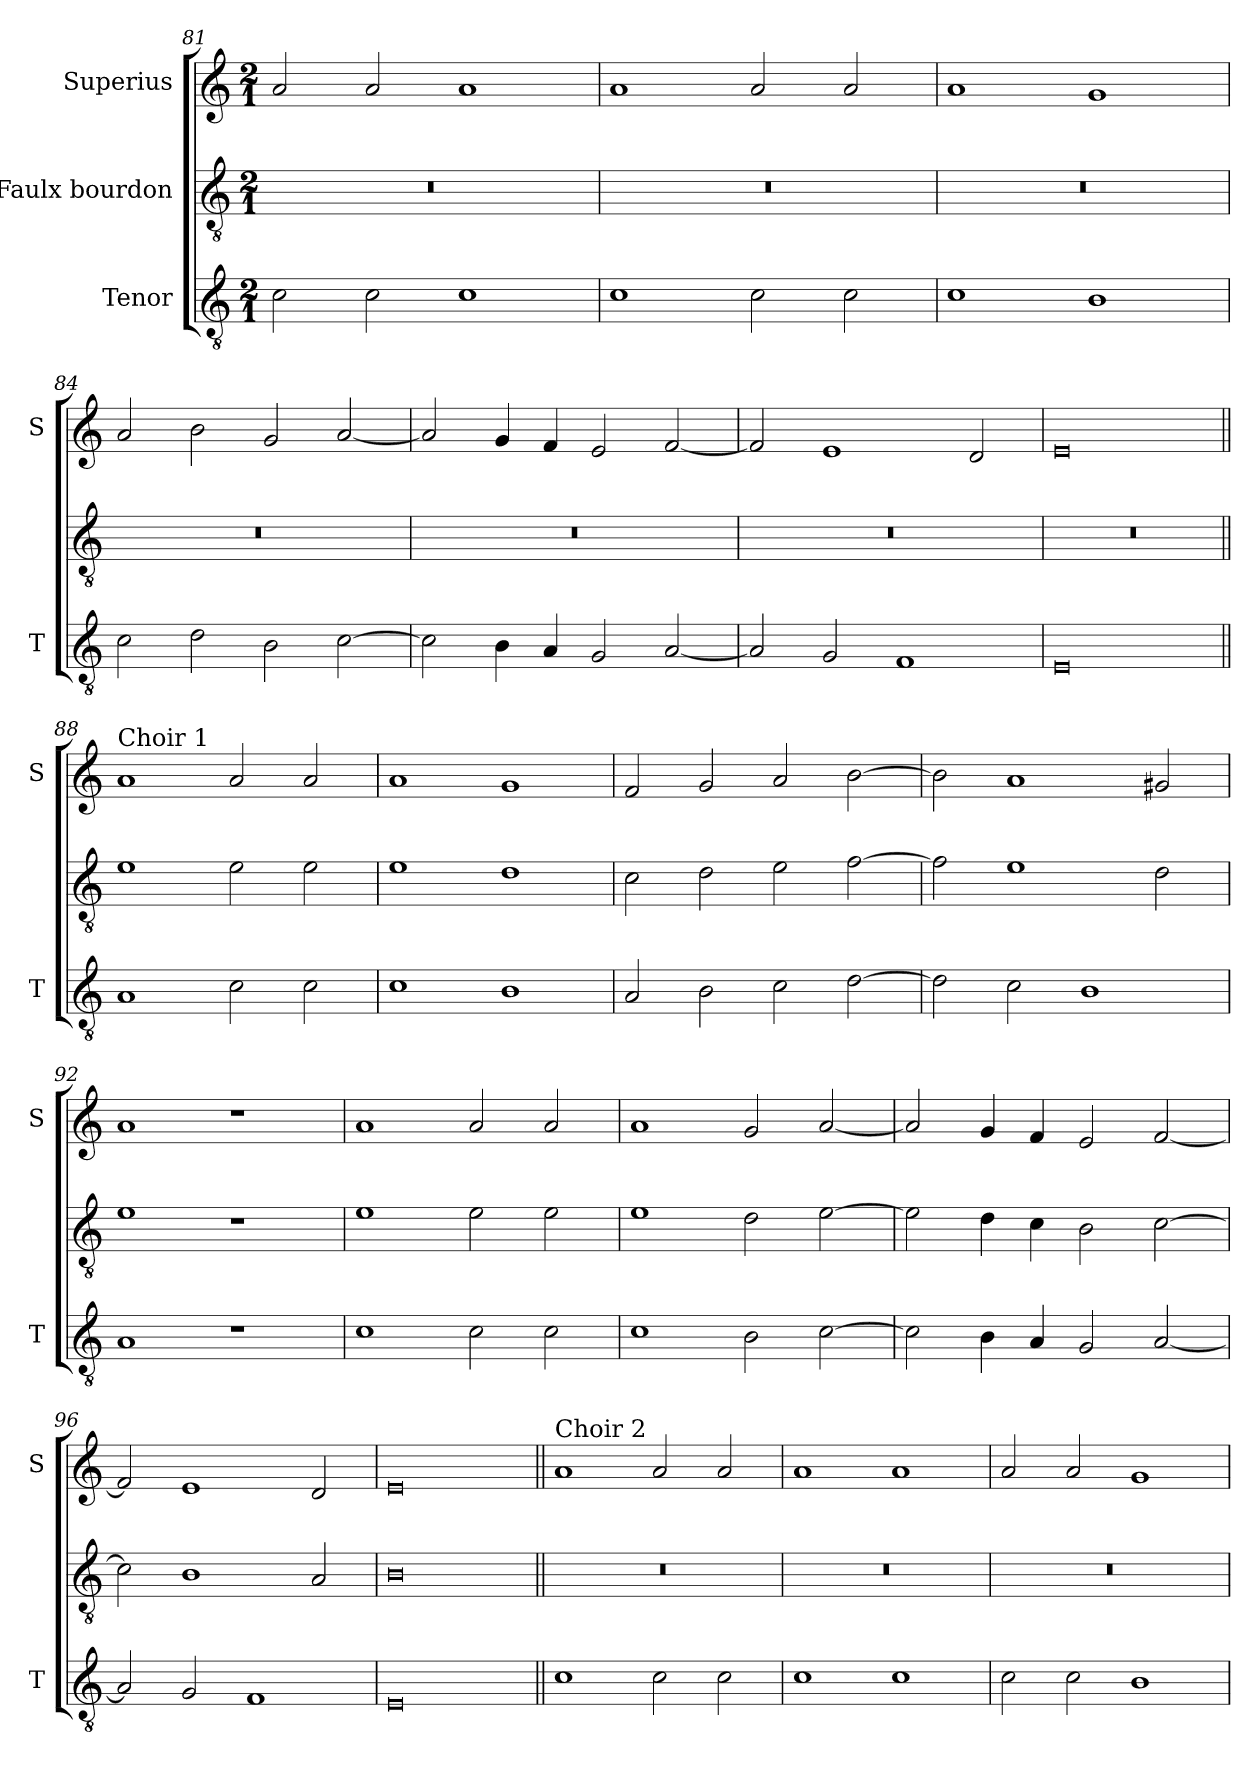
**kern	**kern	**kern
*part3	*part2	*part1
*staff3	*staff2	*staff1
*I"Tenor	*I"Faulx bourdon	*I"Superius
*I'T	*	*I'S
*clefGv2	*clefGv2	*clefG2
*k[]	*k[]	*k[]
*M2/1	*M2/1	*M2/1
=81	=81	=81
2c\	0r	2a/
2c\	.	2a/
1c	.	1a
=82	=82	=82
1c	0r	1a
2c\	.	2a/
2c\	.	2a/
=83	=83	=83
1c	0r	1a
1B	.	1g
=84	=84	=84
2c\	0r	2a/
2d\	.	2b\
2B\	.	2g/
[2c\	.	[2a/
=85	=85	=85
2c\]	0r	2a/]
4B\	.	4g/
4A/	.	4f/
2G/	.	2e/
[2A/	.	[2f/
=86	=86	=86
2A/]	0r	2f/]
2G/	.	1e
1F	.	.
.	.	2d/
=87	=87	=87
0E	0r	0e
=88||	=88||	=88||
!	!	!LO:TX:a:t=Choir 1
1A	1e	1a
2c\	2e\	2a/
2c\	2e\	2a/
=89	=89	=89
1c	1e	1a
1B	1d	1g
=90	=90	=90
2A/	2c\	2f/
2B\	2d\	2g/
2c\	2e\	2a/
[2d\	[2f\	[2b\
=91	=91	=91
2d\]	2f\]	2b\]
2c\	1e	1a
1B	.	.
.	2d\	2g#X/
=92	=92	=92
1A	1e	1a
1r	1r	1r
=93	=93	=93
1c	1e	1a
2c\	2e\	2a/
2c\	2e\	2a/
=94	=94	=94
1c	1e	1a
2B\	2d\	2g/
[2c\	[2e\	[2a/
=95	=95	=95
2c\]	2e\]	2a/]
4B\	4d\	4g/
4A/	4c\	4f/
2G/	2B\	2e/
[2A/	[2c\	[2f/
=96	=96	=96
2A/]	2c\]	2f/]
2G/	1B	1e
1F	.	.
.	2A/	2d/
=97	=97	=97
0E	0B	0e
=98||	=98||	=98||
!	!	!LO:TX:a:t=Choir 2
1c	0r	1a
2c\	.	2a/
2c\	.	2a/
=99	=99	=99
1c	0r	1a
1c	.	1a
=100	=100	=100
2c\	0r	2a/
2c\	.	2a/
1B	.	1g
=	=	=
*-	*-	*-
